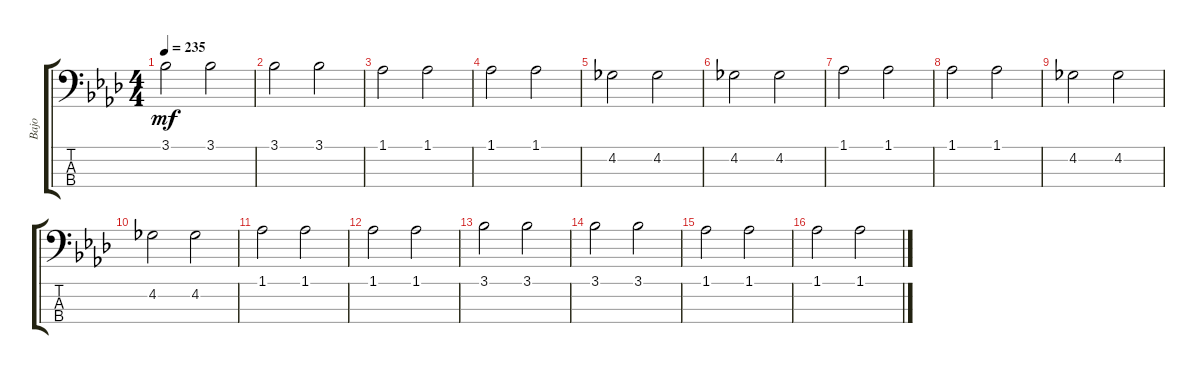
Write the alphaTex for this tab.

\track ("Bajo" "Bajo") {instrument electricbasspick}
\staff {score tabs}
\tuning (G2 D2 A1 E1) {hide}
\ts (4 4)
\tempo 235
\clef f4
\ks ab
3.1.2{dy mf} 3.1.2 |
3.1.2 3.1.2 |
1.1.2 1.1.2 |
1.1.2 1.1.2 |
4.2.2 4.2.2 |
4.2.2 4.2.2 |
1.1.2 1.1.2 |
1.1.2 1.1.2 |
4.2.2 4.2.2 |
4.2.2 4.2.2 |
1.1.2 1.1.2 |
1.1.2 1.1.2 |
3.1.2 3.1.2 |
3.1.2 3.1.2 |
1.1.2 1.1.2 |
1.1.2 1.1.2
